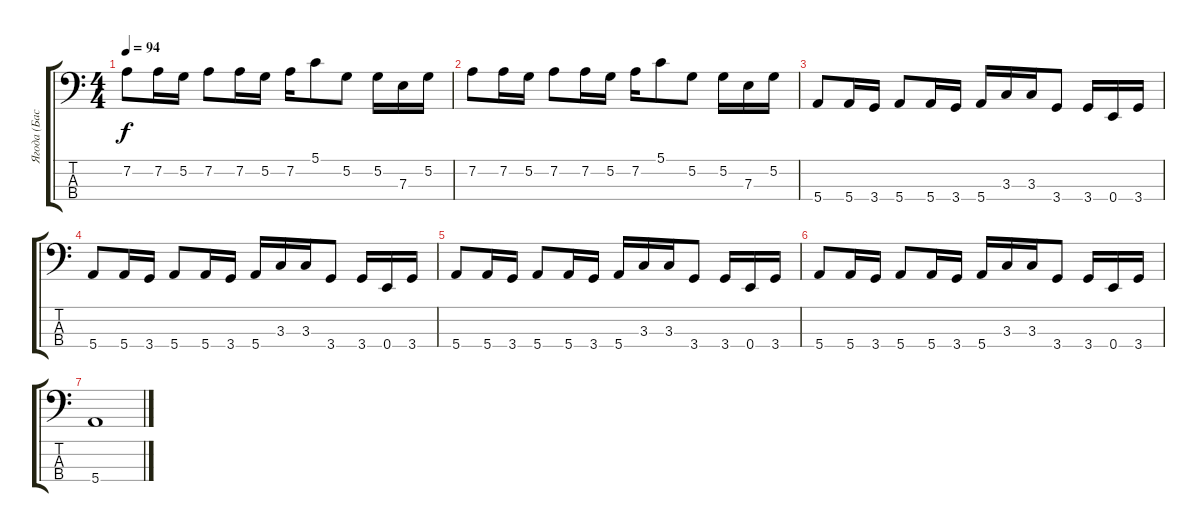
\track ("Ягода (Бас)" "Ягода (Бас") {instrument electricbassfinger}
\staff {score tabs}
\tuning (G2 D2 A1 E1) {hide}
\ts (4 4)
\tempo 94
\clef f4
\ks c
7.2.8{dy f} 7.2.16 5.2.16 7.2.8 7.2.16 5.2.16 7.2.16 5.1.8 5.2.8 5.2.16 7.3.16 5.2.16 |
7.2.8 7.2.16 5.2.16 7.2.8 7.2.16 5.2.16 7.2.16 5.1.8 5.2.8 5.2.16 7.3.16 5.2.16 |
5.4.8 5.4.16 3.4.16 5.4.8 5.4.16 3.4.16 5.4.16 3.3.16 3.3.16 3.4.8 3.4.16 0.4.16 3.4.16 |
5.4.8 5.4.16 3.4.16 5.4.8 5.4.16 3.4.16 5.4.16 3.3.16 3.3.16 3.4.8 3.4.16 0.4.16 3.4.16 |
5.4.8 5.4.16 3.4.16 5.4.8 5.4.16 3.4.16 5.4.16 3.3.16 3.3.16 3.4.8 3.4.16 0.4.16 3.4.16 |
5.4.8 5.4.16 3.4.16 5.4.8 5.4.16 3.4.16 5.4.16 3.3.16 3.3.16 3.4.8 3.4.16 0.4.16 3.4.16 |
5.4.1
